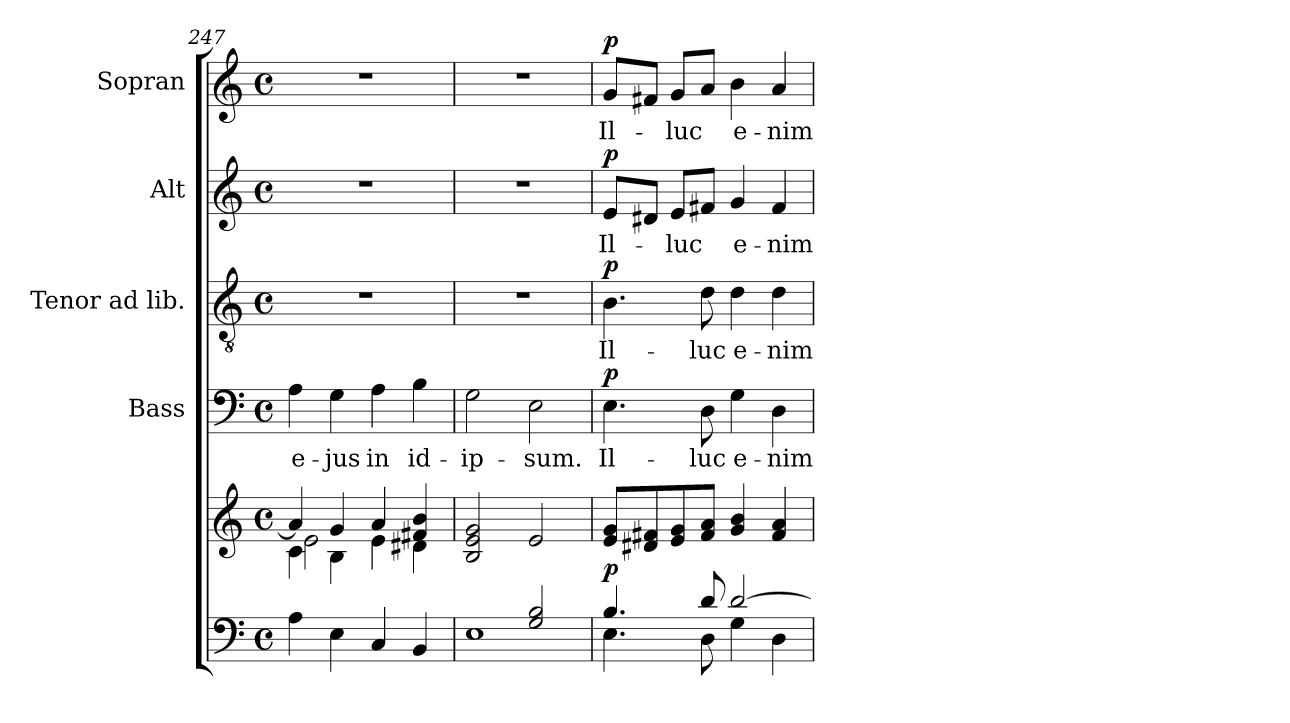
**kern	**kern	**dynam	**kern	**text	**dynam	**kern	**text	**dynam	**kern	**text	**dynam	**kern	**text	**dynam
*part5	*part5	*part5	*part4	*part4	*part4	*part3	*part3	*part3	*part2	*part2	*part2	*part1	*part1	*part1
*staff6	*staff5	*staff5/6	*staff4	*staff4	*staff4	*staff3	*staff3	*staff3	*staff2	*staff2	*staff2	*staff1	*staff1	*staff1
*	*	*	*I"Bass	*	*	*I"Tenor ad lib.	*	*	*I"Alt	*	*	*I"Sopran	*	*
*	*	*	*I'B.	*	*	*I'T.	*	*	*I'A.	*	*	*I'S.	*	*
*clefF4	*clefG2	*	*clefF4	*	*	*clefGv2	*	*	*clefG2	*	*	*clefG2	*	*
*k[]	*k[]	*	*k[]	*	*	*k[]	*	*	*k[]	*	*	*k[]	*	*
*C:	*C:	*	*C:	*	*	*C:	*	*	*C:	*	*	*C:	*	*
*M4/4	*M4/4	*	*M4/4	*	*	*M4/4	*	*	*M4/4	*	*	*M4/4	*	*
*met(c)	*met(c)	*	*met(c)	*	*	*met(c)	*	*	*met(c)	*	*	*met(c)	*	*
=247	=247	=247	=247	=247	=247	=247	=247	=247	=247	=247	=247	=247	=247	=247
*	*^	*	*	*	*	*	*	*	*	*	*	*	*	*
*	*	*^	*	*	*	*	*	*	*	*	*	*	*	*	*
!	!	!	!	!	!	!LO:LY:b	!	!	!	!	!	!	!	!	!	!
4A\	4a/]	4c\	2e\	.	4A\	e-	.	1r	.	.	1r	.	.	1r	.	.
!	!	!	!	!	!	!LO:LY:b	!	!	!	!	!	!	!	!	!	!
4E\	4g/	4B\	.	.	4G\	-jus	.	.	.	.	.	.	.	.	.	.
!	!	!	!	!	!	!LO:LY:b	!	!	!	!	!	!	!	!	!	!
4C/	4a/	4e\	2ryy	.	4A\	in	.	.	.	.	.	.	.	.	.	.
!	!	!	!	!	!	!LO:LY:b	!	!	!	!	!	!	!	!	!	!
4BB/	4f#X/ 4b/	4d#X\	.	.	4B\	id-	.	.	.	.	.	.	.	.	.	.
*	*	*v	*v	*	*	*	*	*	*	*	*	*	*	*	*	*
=248	=248	=248	=248	=248	=248	=248	=248	=248	=248	=248	=248	=248	=248	=248	=248
*^	*	*	*	*	*	*	*	*	*	*	*	*	*	*	*
!	!	!	!	!	!	!LO:LY:b	!	!	!	!	!	!	!	!	!	!
*	*	*v	*v	*	*	*	*	*	*	*	*	*	*	*	*	*
2ryy	1E	2B/ 2e/ 2g/	.	2G\	-ip-	.	1r	.	.	1r	.	.	1r	.	.
!	!	!	!	!	!LO:LY:b	!	!	!	!	!	!	!	!	!	!
2G/ 2B/	.	2e/	.	2E\	-sum.	.	.	.	.	.	.	.	.	.	.
=249	=249	=249	=249	=249	=249	=249	=249	=249	=249	=249	=249	=249	=249	=249	=249
!	!	!	!LO:DY:b	!	!LO:LY:b	!LO:DY:a	!	!LO:LY:b	!LO:DY:a	!	!LO:LY:b	!LO:DY:a	!	!LO:LY:b	!LO:DY:a
4.B/	4.E\	8e/ 8g/L	p	4.E\	Il-	p	4.B\	Il-	p	8e/L	Il-	p	8g/L	Il-	p
.	.	8d#X/ 8f#X/	.	.	.	.	.	.	.	8d#X/J	.	.	8f#X/J	.	.
!	!	!	!	!	!	!	!	!	!	!	!LO:LY:b	!	!	!LO:LY:b	!
.	.	8e/ 8g/	.	.	.	.	.	.	.	8e/L	-luc	.	8g/L	-luc	.
!	!	!	!	!	!LO:LY:b	!	!	!LO:LY:b	!	!	!	!	!	!	!
8d/	8D\	8f#/ 8a/J	.	8D\	-luc	.	8d\	-luc	.	8f#X/J	.	.	8a/J	.	.
!	!	!	!	!	!LO:LY:b	!	!	!LO:LY:b	!	!	!LO:LY:b	!	!	!LO:LY:b	!
[>2d/	4G\	4g/ 4b/	.	4G\	e-	.	4d\	e-	.	4g/	e-	.	4b\	e-	.
!	!	!	!	!	!LO:LY:b	!	!	!LO:LY:b	!	!	!LO:LY:b	!	!	!LO:LY:b	!
.	4D\	4f#/ 4a/	.	4D\	-nim	.	4d\	-nim	.	4f#/	-nim	.	4a/	-nim	.
*v	*v	*	*	*	*	*	*	*	*	*	*	*	*	*	*
=	=	=	=	=	=	=	=	=	=	=	=	=	=	=
*-	*-	*-	*-	*-	*-	*-	*-	*-	*-	*-	*-	*-	*-	*-
